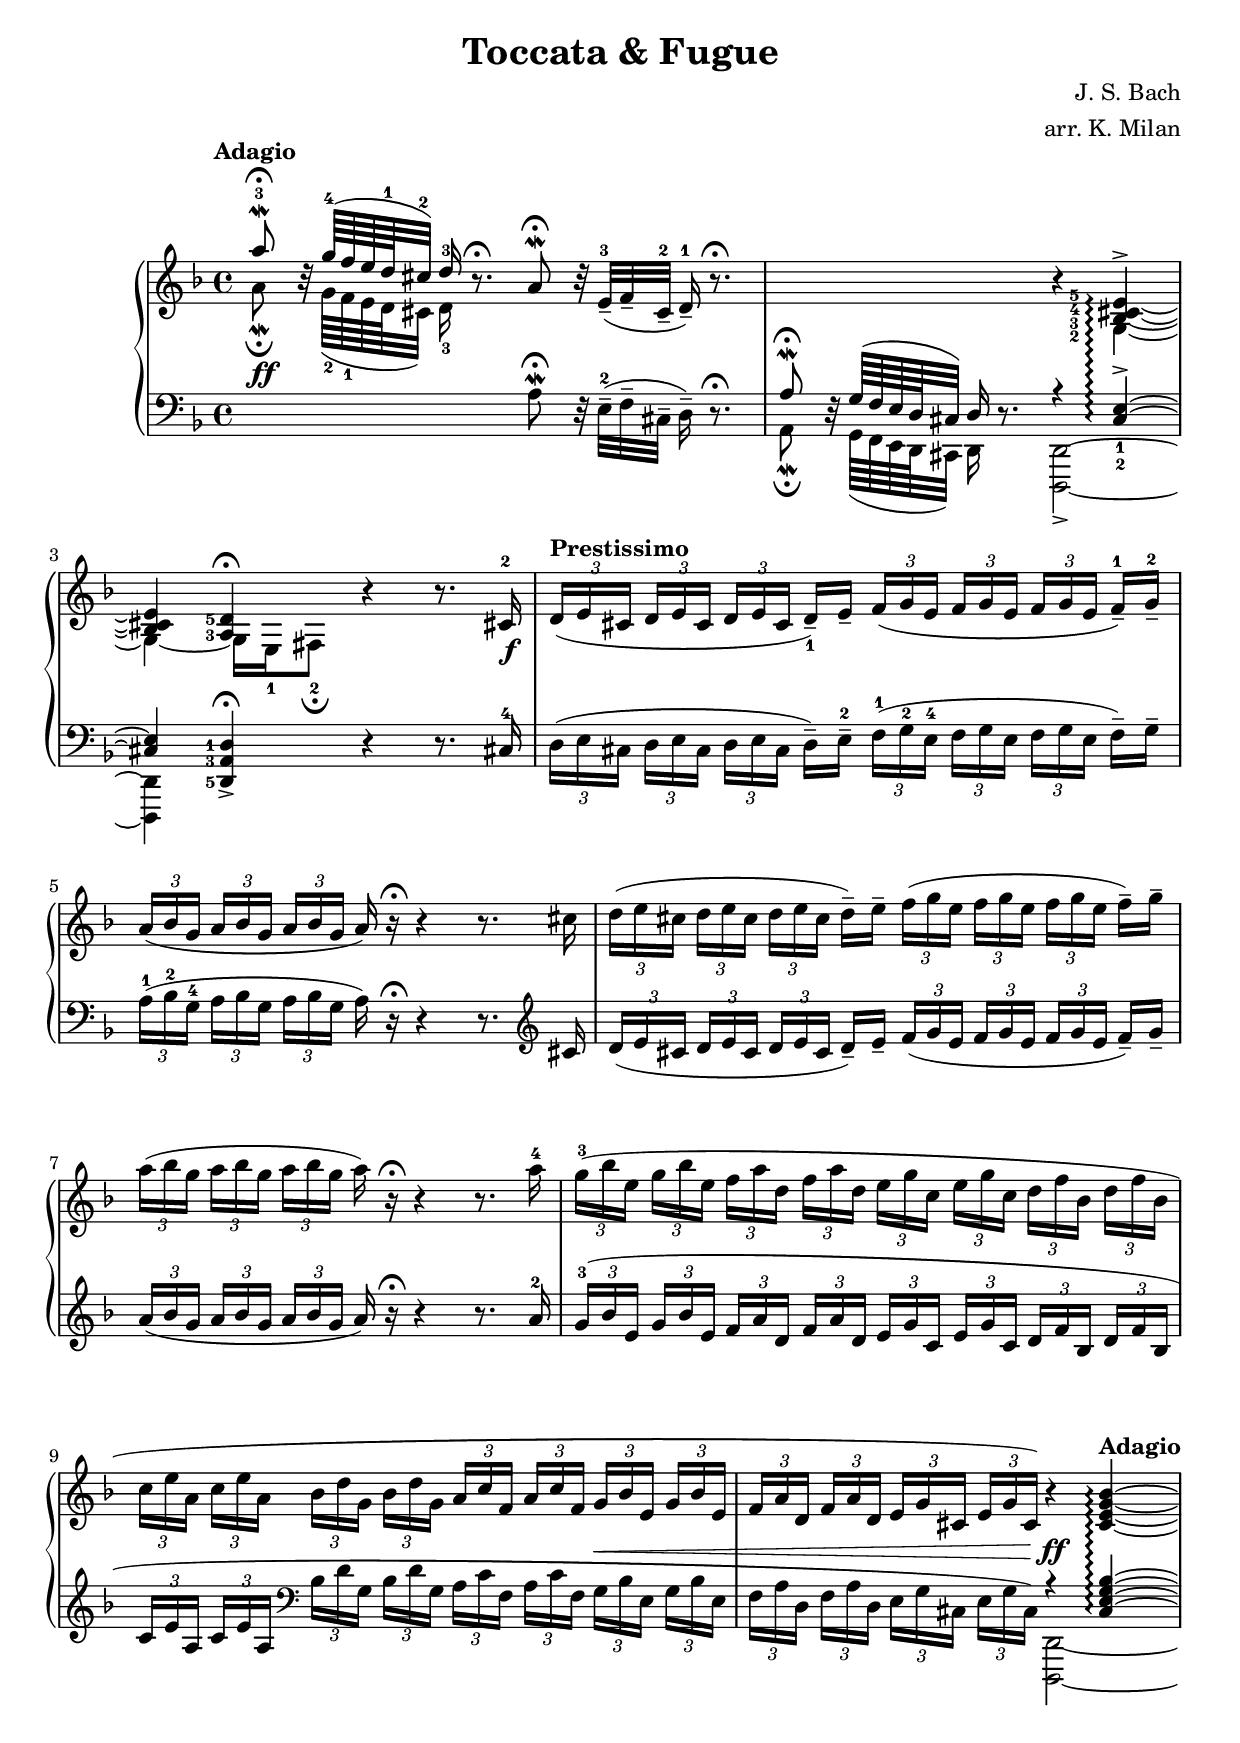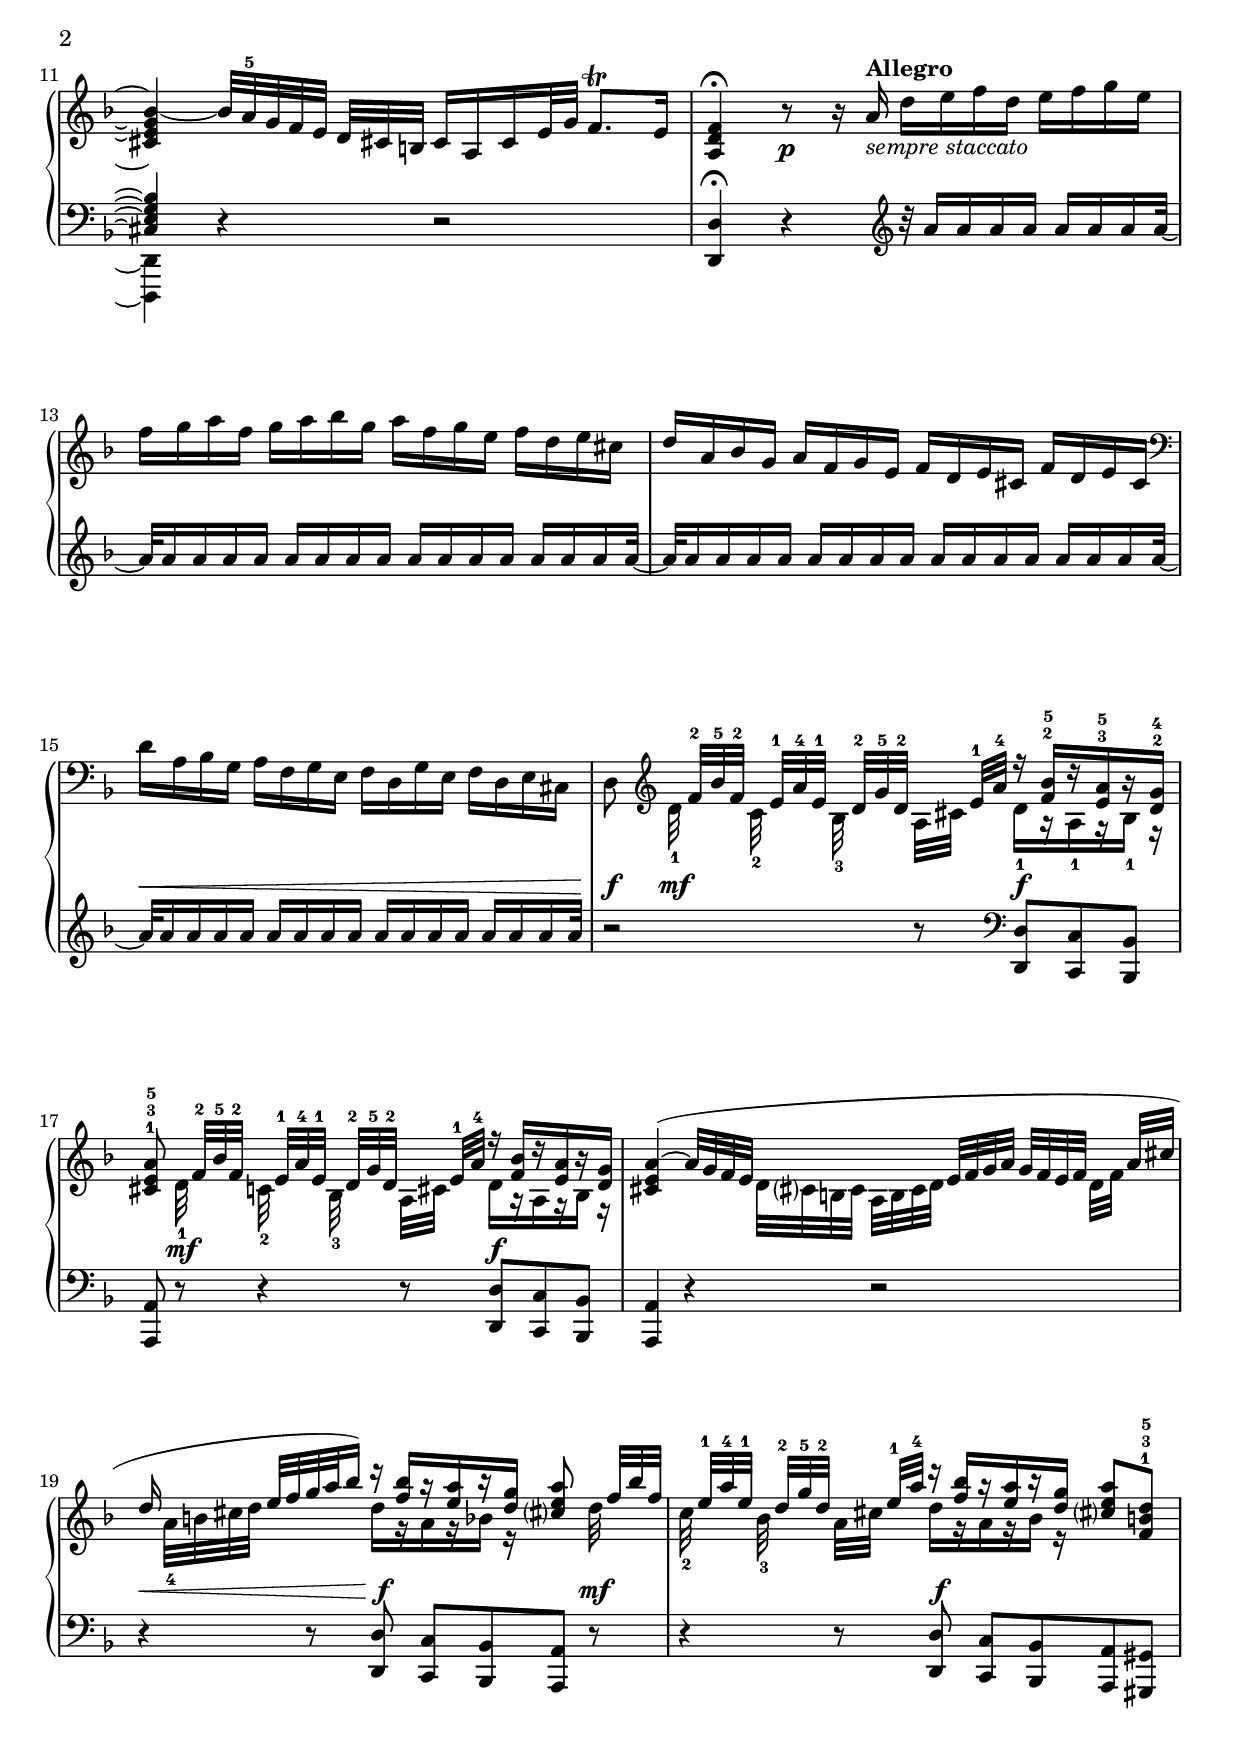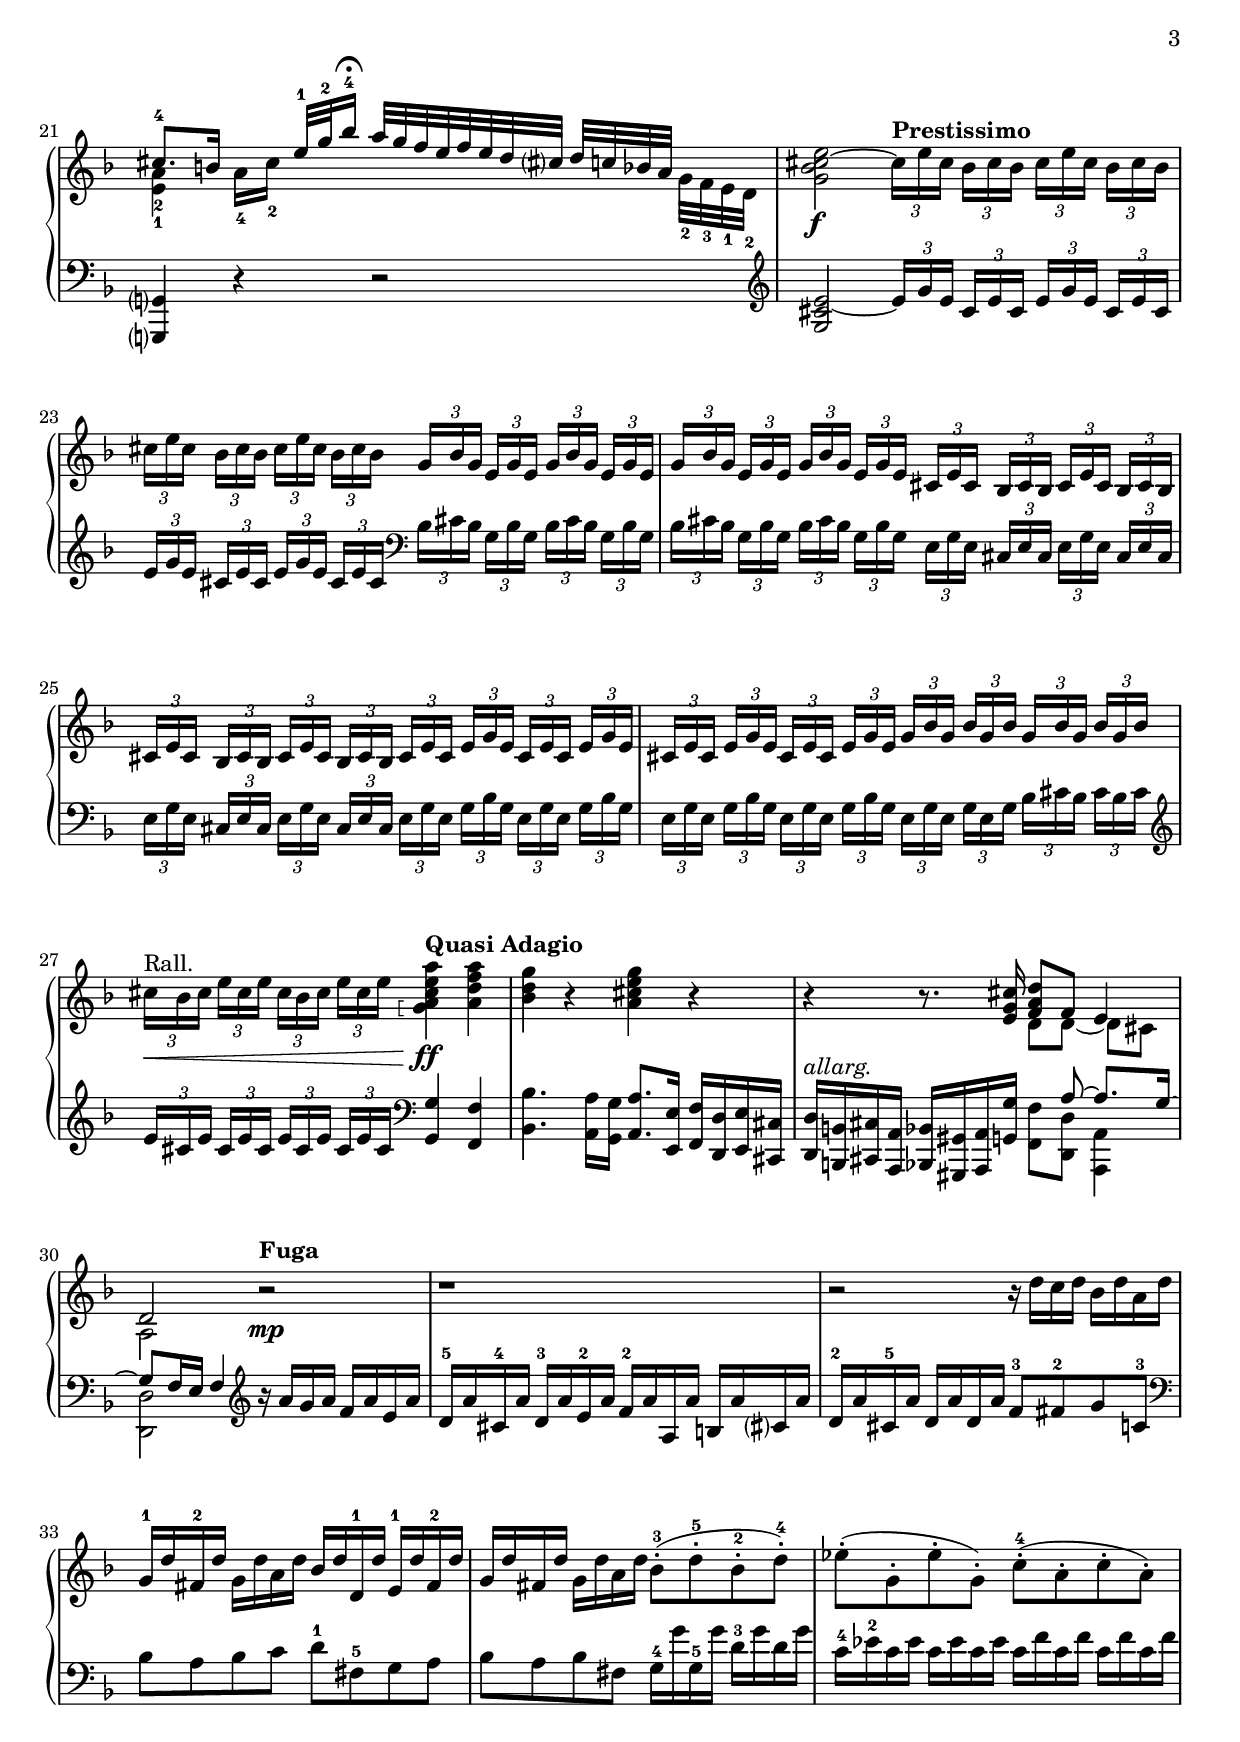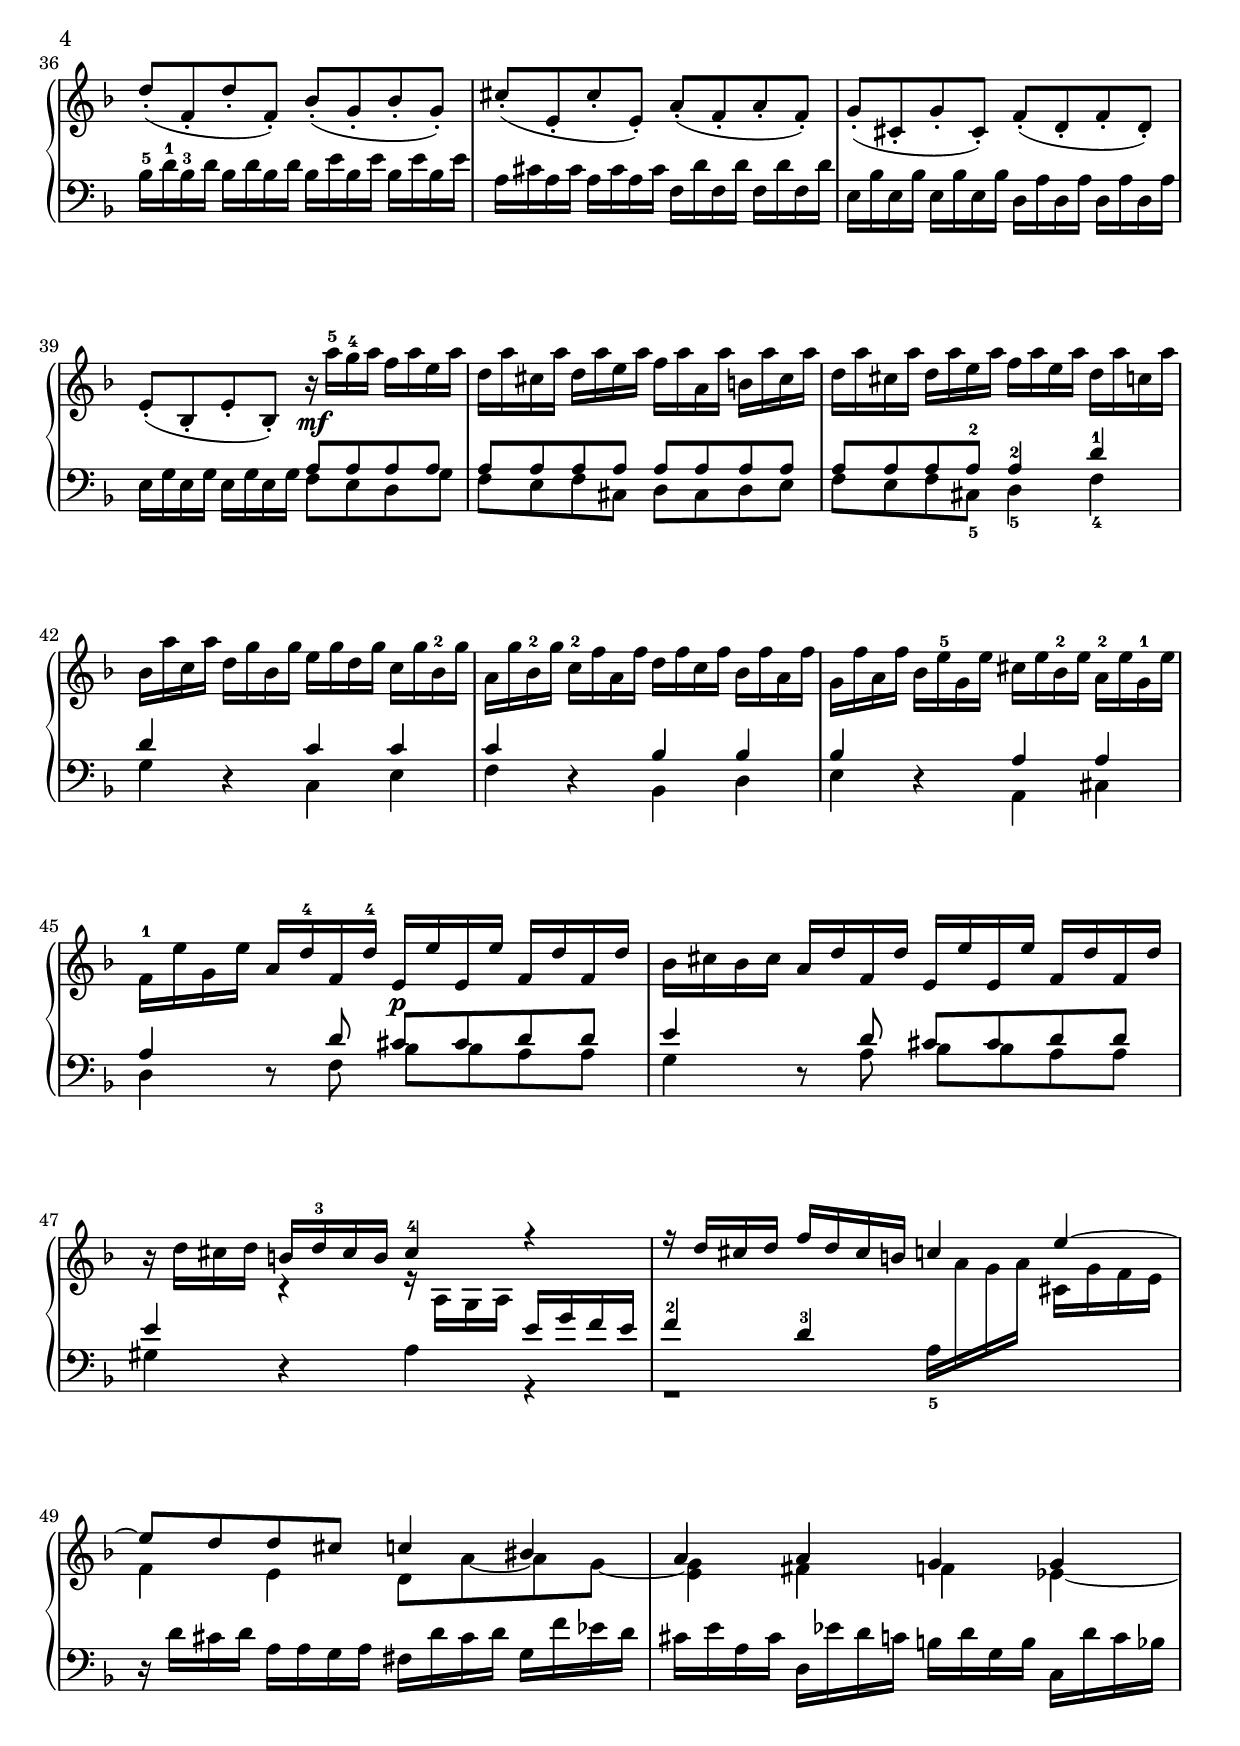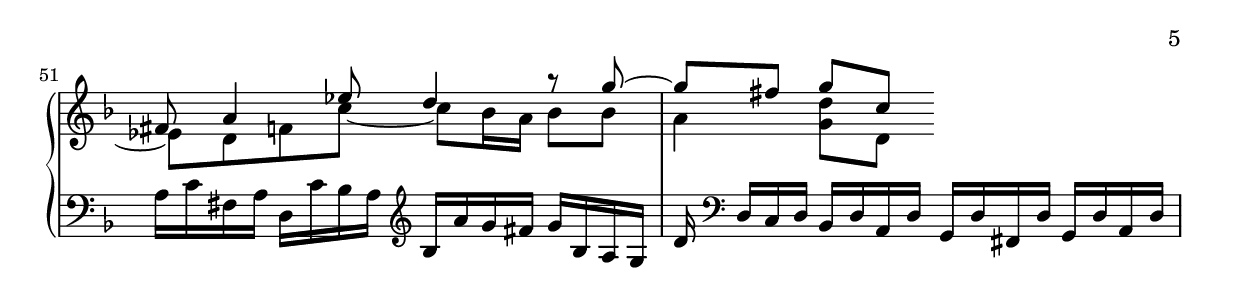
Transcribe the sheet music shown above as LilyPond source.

\version "2.22.1"

\version "2.22.1"


toccata_dyn_intro = {
  s8\ff s4. s2
  s1
  s2 s4 s8. s16\f
}

toccata_rh_intro = \relative c' {
  \clef treble
  \key d \minor
  \time 4/4
  \autoBeamOn
  \tempo "Adagio"
  
  % Measure 1
  <<
    \new Voice { 
      \voiceOne
      a''8-3 \mordent \fermata
      r32 g64([-4 f e d-1 cis32])-2 d16-3 r8. \fermata
    }
    \new Voice {
      \voiceTwo
      a8 \mordent \fermata
      r32 g64([-2 f-1 e d cis32]) d16-3 r8.
    }
  >>
  \oneVoice
  a'8 \mordent \fermata
  r32 e([-3-- f-- cis]-2-- d16)-1--
  r8. \fermata
  
  % Measure 2
  s2
  
  r4
  <<
    \new Voice {
      \voiceOne
      \tieDown
      \set PianoStaff.connectArpeggios = ##t
      \set fingeringOrientations = #'(left)
      
      <bes-3 cis-4 e-5>4->~ \arpeggio
      
      
      <bes cis e>
      
      <a-3 d-5>4 \fermata
      
      % Measure 3
    } 
    \voiceTwo {
      \set fingeringOrientations = #'(left)
      <g-2>~
      % Measure 3
      g~
      
      g16[ e-1 fis8-2] \fermata
      \oneVoice
      r4
      r8.
      \dynamicNeutral
      \clef treble
      cis'16-2
    }
  >>
}

toccata_lh_intro = \relative c {
  \clef bass
  \key d \minor
  \time 4/4
  \autoBeamOn
  
  
  % Measure 1
  \skip 2
  a'8 \mordent \fermata
  r32 e([-2-- f-- cis]-- d16)--
  r8. \fermata
  
  % Measure 2
  <<
    \new Voice { 
      \voiceOne
      
      a'8 \mordent \fermata
      r32 g64([ f e d cis32]) d16 r8.
      \set fingeringOrientations = #'(down)
      r4 <cis-2 e-1>->~\arpeggio 
      
      % Measure 3
      <cis e>
    }
    
    \voiceTwo {
      a8 \mordent \fermata
      r32 g64([ f e d cis32]) d16  r8.
      
      <d^~ d,~>2->
      
      % Measure 3
      <d d,>4
    }
  >>
  \oneVoice
  \set fingeringOrientations = #'(left)
  <d'-1 a-3 d,-5>-> \fermata
  r4 
  r8. cis16-4
  
}

\version "2.22.1"

toccata_dyn_two = {
  \repeat unfold 5 { s1 }
  s2. s4\<
  % Measure 10
  s2
  s2\ff
  s1
}

toccata_rh_two = \relative c' {
  
  \tempo "Prestissimo"
  
  \set fingeringOrientations = #'(down)
  % Measure 4
  \tuplet 3/2 { d16([ e cis] }
  \tuplet 3/2 { d16[ e cis] }
  \tuplet 3/2 { d16[ e cis] }
  <d-1>)[-- e]--
  \tuplet 3/2 { f([ g e] }
  \tuplet 3/2 { f[ g e] }
  \tuplet 3/2 { f[ g e] }
  f)[-1-- g]-2--
  
  % Measure 5
  \tuplet 3/2 { a([ bes g] } 
  \tuplet 3/2 { a[ bes g] } 
  \tuplet 3/2 { a[ bes g] } 
  a) r16 \fermata 
  r4 r8. cis16
  
  % Measure 6
  \tuplet 3/2 { d16([ e cis] }
  \tuplet 3/2 { d16[ e cis] }
  \tuplet 3/2 { d16[ e cis] }
  d)[-- e]--
  \tuplet 3/2 { f([ g e] }
  \tuplet 3/2 { f[ g e] }
  \tuplet 3/2 { f[ g e] }
  f)[-- g]--
  
  % Measure 7
  \tuplet 3/2 { a([ bes g] } 
  \tuplet 3/2 { a[ bes g] } 
  \tuplet 3/2 { a[ bes g] } 
  a) r16 \fermata 
  r4 r8. a16-4
  
  % Measure 8
  \tuplet 3/2 { g([-3 bes e,] }
  \tuplet 3/2 { g[ bes e,] }
  \tuplet 3/2 { f[ a d,] }
  \tuplet 3/2 { f[ a d,] }
  \tuplet 3/2 { e[ g c,] }
  \tuplet 3/2 { e[ g c,] }
  \tuplet 3/2 { d[ f bes,] }
  \tuplet 3/2 { d[ f bes,] }
  
  % Measure 9
  \tuplet 3/2 { c[ e a,] }
  \tuplet 3/2 { c[ e a,] }
  \tuplet 3/2 { bes[ d g,] }
  \tuplet 3/2 { bes[ d g,] }
  \tuplet 3/2 { a[ c f,] }
  \tuplet 3/2 { a[ c f,] }
  \tuplet 3/2 { g[ bes e,] }
  \tuplet 3/2 { g[ bes e,] }
  
  % Measure 10
  \tuplet 3/2 { f[ a d,] }
  \tuplet 3/2 { f[ a d,] }
  \tuplet 3/2 { e[ g cis,] }
  \tuplet 3/2 { e[ g cis,]) }
  r4
  
  \tempo "Adagio"
  <cis e g bes>~ \arpeggio
  
  % Measure 11
  <cis e g bes~>
  bes'32[ a-5 g f e] d[ cis b] cis16[ a cis e32 g] 
  f8.[\trill e16]
}

toccata_lh_two = \relative c {
  % Measure 4
  \tuplet 3/2 { d16([ e cis] }
  \tuplet 3/2 { d16[ e cis] }
  \tuplet 3/2 { d16[ e cis] }
  d)[-- e]-2--
  \tuplet 3/2 { f([-1 g-2 e]-4 }
  \tuplet 3/2 { f[ g e] }
  \tuplet 3/2 { f[ g e] }
  f)[-- g]--
  
  % Measure 5
  \tuplet 3/2 { a([-1 bes-2 g-4] }
  \tuplet 3/2 { a[ bes g] }
  \tuplet 3/2 { a[ bes g] }
  a) r16 \fermata 
  r4 r8. 
  
  \clef treble
  cis16
  
  % Measure 6
  \tuplet 3/2 { d16([ e cis] }
  \tuplet 3/2 { d16[ e cis] }
  \tuplet 3/2 { d16[ e cis] }
  d)[-- e]--
  \tuplet 3/2 { f([ g e] }
  \tuplet 3/2 { f[ g e] }
  \tuplet 3/2 { f[ g e] }
  f)[-- g]--
  
  % Measure 7
  \tuplet 3/2 { a([ bes g] }
  \tuplet 3/2 { a[ bes g] }
  \tuplet 3/2 { a[ bes g] }
  a) r16 \fermata 
  r4 r8. 
  a16-2
  
  % Measure 8
  \tuplet 3/2 { g([-3 bes e,] }
  \tuplet 3/2 { g[ bes e,] }
  \tuplet 3/2 { f[ a d,] }
  \tuplet 3/2 { f[ a d,] }
  \tuplet 3/2 { e[ g c,] }
  \tuplet 3/2 { e[ g c,] }
  \tuplet 3/2 { d[ f bes,] }
  \tuplet 3/2 { d[ f bes,] }
  
  % Measure 9
  \tuplet 3/2 { c[ e a,] }
  \tuplet 3/2 { c[ e a,] }
  \clef bass
  \tuplet 3/2 { bes[ d g,] }
  \tuplet 3/2 { bes[ d g,] }
  \tuplet 3/2 { a[ c f,] }
  \tuplet 3/2 { a[ c f,] }
  \tuplet 3/2 { g[ bes e,] }
  \tuplet 3/2 { g[ bes e,] }
  
  % Measure 10
  \tuplet 3/2 { f[ a d,] }
  \tuplet 3/2 { f[ a d,] }
  \tuplet 3/2 { e[ g cis,] }
  \tuplet 3/2 { e[ g cis,]) }
  
  <<
    \new Voice {
      \voiceOne
      r4
      <cis e g bes>~ \arpeggio
      
      % Measure 11
      <cis e g bes>
    }
    \voiceTwo {
      <d, d,>2~
      
      % Measure 11
      < d d,>4
      
      \oneVoice
      r4 r2
    }
  >>
}

\version "2.22.1"

toccata_dyn_three = {
  s4 s4\p s2
  s1
  s1
  s1\<
  s8\!\f
}

toccata_rh_three = \relative c' {
  % Measure 12
  <f d a>4\fermata r8 r16
  \tempo "Allegro" a16
  _\markup { \italic "sempre staccato" }
  d[ e f d] e[ f g e]
  f[ g a f] g[ a bes g] 
  a[ f g e] f[ d e cis]
  
  % Measure 13
  d[ a bes g] a[ f g e] 
  f[ d e cis] f[ d e cis] 
  \clef bass
  
  % Measure 14
  d[ a bes g] a[ f g e] f[ d g e] f[ d e cis]
}

toccata_lh_three = \relative c {
  % Measure 12
  <d d,>4\fermata
  r4
  \clef treble
  r32 a''16[ a a a] a[ a a a32]~
  
  % Measure 13
  a32[ a16 a a a] a[ a a a] a[ a a a] a[ a a a32]~
  
  % Measure 14
  a32[ a16 a a a] a[ a a a] a[ a a a] a[ a a a32]~
  
  % Measure 15
  a32[ a16 a a a] a[ a a a] a[ a a a] a[ a a a32]
}

\version "2.22.1"

toccata_dyn_four = {
  s8\mf s4.
  s8.\f s8.
  s8
  s8.\mf s8. 
  s8
  s8.\f
  s8. 
  
  % Measure 18
  s1
  
  s4.\<
  s2\!\f
  s8.\mf
  
  s8.
  s8
  s8.\f
  s8.
  s4
  
  % Measure 21
  s1
}

toccata_rh_four = \relative c' {
  % Measure 15
  \autoBeamOff
  d,8 \clef treble
  <<
    \new Voice {
      \voiceOne
      % Measure 16
      \set fingeringOrientations = #'(up)
      s32 f'[-2 bes-5 f]-2 
      s32 e[-1 a-4 e]-1
      s32 d[-2 g-5 d]-2
      s16 e32[-1 a]-4
      r16 <f-2 bes-5>[ 
      r <e-3 a-5>
      r <d-2 g-4>]
      
      % Measure 17
      <cis-1 e-3 a-5>8
      s32 f[-2 bes-5 f]-2 
      s32 e[-1 a-4 e]-1
      s32 d[-2 g-5 d]-2
      s16 e32[-1 a]-4
      r16 <f bes>[ 
      r <e a>
      r <d g>]
      
      % Measure 18
      <a'~ e cis>4(
      a32[ g f e]
      s4
      e32[ f g a]
      g[ f e f]
      s16
      a32[ cis]
      
      % Measure 19
      d16 s8
      e32[ f g a bes16])
      
      r16 <f bes>[ 
      r <e a>
      r <d g>]
      <cis? e a>8
      
      s32 f[ bes f] 
      
      % Measure 20
      s32 e[-1 a-4 e]-1
      s32 d[-2 g-5 d]-2
      s16 e32[-1 a]-4
      r16 <f bes>[ 
      r <e a>
      r <d g>]
      
      <cis? e a>8
      <d-5 b-3 f-1>
      
      % Measure 21
      cis8.[-4 b16] s8 e32[-1 g-2 bes16]-4\fermata
      a32[ g f e f e d cis?] d[ c bes a]
    }
    {
      \voiceTwo 
      % Measure 16 
      d,32-1 s16.
      c32-2 s16.
      bes32-3 s16.
      a32[ cis] s16
      d16-1[ r a-1 r bes-1] r
      
      % Measure 17
      s8 
      d32-1 s16.
      c32-2 s16.
      bes32-3 s16.
      a32[ cis] s16
      d16[ r a r bes] r
      
      % Measure 18
      s4 s8 
      d32[ cis? b cis] 
      a[ b cis d]
      s4
      d32[ f] s16
      
      % Measure 19
      s16 a32[-4 b cis d]
      s8.
      d16[ r a r bes] r
      s8 d32 s16.
      
      % Measure 20
      c32-2 s16.
      bes32-3 s16.
      a32[ cis] s16
      d16[ r a r bes] r
      s4
      
      % Measure 21
      <a-2 e-1>4
      a16[-4 cis]-2 
      s8 s4. 
      g32[-2 f-3 e-1 d-2]
    }
  >>
}

toccata_lh_four = \relative c {
  % Measure 16
  r2 r8
  \clef bass
  <d d,>8[
  <c c,>
  <bes bes,>]
  
  % Measure 17
  <a a,> r8 r4 r8 
  <d d,>8[
  <c c,>
  <bes bes,>]
  
  % Measure 18
  <a a,>4 r4 r2
  
  % Measure 19
  r4 r8
  <d d,>8
  <c c,>[
  <bes bes,>
  <a a,>] r8
  
  % Measure 20
  r4
  r8
  <d d,>8
  <c c,>[
  <bes bes,>
  <a a,>
  <gis gis,>]
  
  % Measure 21
  <g? g,?>4
  r4 r2
}

\version "2.22.1"
toccata_dyn_five = {
  s2\f s2
  \repeat unfold 4 { s1 }
  % Measure 27
  s2\< s2\!\ff
  s1
  s1
  
  % Measure 30
  s2
}


toccata_rh_five = \relative c' {
  % Measure 22
  \oneVoice
  <g' bes cis~ e>2
  \tempo "Prestissimo"
  \tuplet 3/2 { cis16[ e cis] } \tuplet 3/2 { bes[ cis bes] }
  \tuplet 3/2 { cis16[ e cis] } \tuplet 3/2 { bes[ cis bes] }
  
  % Measure 23
  \tuplet 3/2 { cis16[ e cis] } \tuplet 3/2 { bes[ cis bes] }
  \tuplet 3/2 { cis16[ e cis] } \tuplet 3/2 { bes[ cis bes] }
  \tuplet 3/2 { g[ bes g] } \tuplet 3/2 { e[ g e] }
  \tuplet 3/2 { g[ bes g] } \tuplet 3/2 { e[ g e] }
  
  % Measure 24
  \tuplet 3/2 { g[ bes g] } \tuplet 3/2 { e[ g e] }
  \tuplet 3/2 { g[ bes g] } \tuplet 3/2 { e[ g e] }
  \tuplet 3/2 { cis[ e cis] } \tuplet 3/2 { bes[ cis bes] }
  \tuplet 3/2 { cis[ e cis] } \tuplet 3/2 { bes[ cis bes] }
  
  % Measure 25
  \tuplet 3/2 { cis[ e cis] } \tuplet 3/2 { bes[ cis bes] }
  \tuplet 3/2 { cis[ e cis] } \tuplet 3/2 { bes[ cis bes] }
  \tuplet 3/2 { cis[ e cis] } \tuplet 3/2 { e[ g e] }
  \tuplet 3/2 { cis[ e cis] } \tuplet 3/2 { e[ g e] }
  
  % Measure 26
  \tuplet 3/2 { cis[ e cis] } \tuplet 3/2 { e[ g e] }
  \tuplet 3/2 { cis[ e cis] } \tuplet 3/2 { e[ g e] }
  \tuplet 3/2 { g[ bes g] } \tuplet 3/2 { bes[ g bes] }
  \tuplet 3/2 { g[ bes g] } \tuplet 3/2 { bes[ g bes] }
  
  % Measure 27
  
  \tuplet 3/2 { cis[ ^\markup { "Rall." } bes cis] } 
  \tuplet 3/2 { e[ cis e] }
  \tuplet 3/2 { cis[ bes cis] } \tuplet 3/2 { e[ cis e] }
  
  \arpeggioBracket
  \once \override Arpeggio.positions = #'(-1.0 . -1.0)
  \tempo "Quasi Adagio"
  <a e cis a g>4\arpeggio
  <a f d a> 
  
  % Measure 28
  <g d bes> r <g e cis a> r 
  
  % Measure 29
  r r8. <cis, e, g>16 
  <<
    \new Voice {
      \voiceOne
      <f, a d>8[ f]
      e4
      d2
    }
    \voiceTwo {
      d8[ d]~
      d[ cis]
      a2
      \oneVoice
    }
  >>
}


toccata_lh_five = \relative c' {
  % Measure 22
  
  \clef treble
  <e~ cis g>2
  \tuplet 3/2 { e16[ g e] } \tuplet 3/2 { cis[ e cis] }
  \tuplet 3/2 { e[ g e] } \tuplet 3/2 { cis[ e cis] }
  
  % Measure 23
  \tuplet 3/2 { e[ g e] } \tuplet 3/2 { cis[ e cis] }
  \tuplet 3/2 { e[ g e] } \tuplet 3/2 { cis[ e cis] }
  \clef bass
  \tuplet 3/2 { bes[ cis bes] } \tuplet 3/2 { g[ bes g] }
  \tuplet 3/2 { bes[ cis bes] } \tuplet 3/2 { g[ bes g] }
  
  % Measure 24
  \tuplet 3/2 { bes[ cis bes] } \tuplet 3/2 { g[ bes g] }
  \tuplet 3/2 { bes[ cis bes] } \tuplet 3/2 { g[ bes g] }
  \tuplet 3/2 { e[ g e] } \tuplet 3/2 { cis[ e cis] }
  \tuplet 3/2 { e[ g e] } \tuplet 3/2 { cis[ e cis] }
  
  % Measure 25
  \tuplet 3/2 { e[ g e] } \tuplet 3/2 { cis[ e cis] }
  \tuplet 3/2 { e[ g e] } \tuplet 3/2 { cis[ e cis] }
  \tuplet 3/2 { e[ g e] } \tuplet 3/2 { g[ bes g] } 
  \tuplet 3/2 { e[ g e] } \tuplet 3/2 { g[ bes g] } 
  
  % Measure 26
  \tuplet 3/2 { e[ g e] } \tuplet 3/2 { g[ bes g] } 
  \tuplet 3/2 { e[ g e] } \tuplet 3/2 { g[ bes g] } 
  \tuplet 3/2 { e[ g e] } \tuplet 3/2 { g[ e g] }
  \tuplet 3/2 { bes[ cis bes] } \tuplet 3/2 { cis[ bes cis] }
  \clef treble
  
  % Measure 27
  \tuplet 3/2 { e[ cis e] } \tuplet 3/2 { cis[ e cis] }
  \tuplet 3/2 { e[ cis e] } \tuplet 3/2 { cis[ e cis] }
  \clef bass
  <g g,>4
  <f f,>
  <bes bes,>4.
  <a a,>16[ <g g,>]
  
  % Measure 28
  <a a,>8.[ <e e,>16]
  <f f,>[ <d d,> <e e,> <cis cis,>] 
  
  <d d,>[ 
  ^\markup { \italic "allarg." }
  <b b,> <cis cis,> <a a,>] 
  <bes bes,>[ <gis gis,> <a a,> <g' g,>]
  <<
    \new Voice {
      \voiceOne
      s8
      a~ a8.[ g16]~
      g8[ f16 e] f4
    }
    \voiceTwo {
      <f f,>8[ <d d,>]
      <a a,>4 <d d,>2
      
      \oneVoice
    }
  >>
}

\version "2.22.1"


fugue_dyn_one = {
  s2
  \mp
  \repeat unfold 8 { s1 }
  
  % Measure 39
  s2
}

fugue_rh_one = \relative c'' {
  \tempo "Fuga"
  \autoBeamOn
  r2
  
  % Measure 31
  r1
  
  % Measure 32
  r2 r16 d c d bes d a d 
  
  % Measure 33
  g,-1 d' fis,-2 d' g, d' a d bes d d,-1 d' e,-1 d' fis,-2 d' 
  
  % Measure 34
  g, d' fis, d'g, d' a d bes8(-3-. d-5-. bes-2-. d)-4-.
  
  % Measure 35
  ees(-. g,-. ees'-. g,)-. c(-4-. a-. c-. a)-.
  
  % Measure 36
  d(-. f,-. d'-. f,)-. bes(-. g-. bes-. g)-.
  
  % Measure 37
  cis(-. e,-. cis'-. e,)-. a(-. f-. a-. f)-.
  
  % Measure 38
  g(-. cis,-. g'-. cis,)-. f(-. d-. f-. d)-.
  
  e(-. bes-. e-. bes)-.
}

fugue_lh_one = \relative c {
  \clef treble
  \autoBeamOn
  r16 a'' g a f a e a
  
  % Measure 31
  d,-5 a' cis,-4 a' d,-3 a' e-2 a f-2 a a, a' b, a' cis,? a'
  
  % Measure 32
  d,-2 a' cis,-5 a' d, a' d, a' 
  f8-3 fis-2 g c,-3
  
  % Measure 33
  \clef bass
  bes a bes c d-1 fis,-5 g a 
  
  % Measure 34
  bes a bes fis g16-4 g' g,-5 g' d-3 g d g
  
  % Measure 35
  c,-4 ees-2
  \repeat unfold 3 { c ees }
  \repeat unfold 4 { c f }
  
  % Measure 36
  bes,-5 d-1 bes-3 d
  \repeat unfold 2 { bes d }
  \repeat unfold 4 { bes e }
  
  % Measure 37
  \repeat unfold 4 { a, cis }
  \repeat unfold 4 { f, d' }
  
  % Measure 38
  \repeat unfold 4 { e, bes' }
  \repeat unfold 4 { d, a' }
  
  % Measure 39
  \repeat unfold 4 { e g }  
}

\version "2.22.1"


fugue_dyn_two = {
  
  s2
  \mf
  s1 s2
  \repeat unfold 4 { s1 }
  s2\p
  
}

fugue_rh_two = \relative c''{
  r16 a'-5 g-4 a f a e a
  
  % Measure 40
  d, a' cis, a' d, a' e a f a a, a' b, a' cis, a'
  
  % Measure 41
  d, a' cis, a' d, a' e a f a e a d, a' c, a'
  
  % Measure 42
  bes, a' c, a' d, g bes, g' e g d g c, g' bes,-2 g'
  
  % Measure 43
  a, g' bes,-2 g' c,-2 f a, f' d f c f bes, f' a, f'
  
  % Measure 44
  g, f' a, f' bes, e-5 g, e' cis e bes-2 e a,-2 e' g,-1 e'
  
  % Measure 45
  f,-1 e' g, e' a, d-4 f, d'-4 e, e' e,  e' f, d' f, d'
  
  % Measure 46
  bes cis bes cis a d f, d' e, e' e, e' f, d' f, d'
}

fugue_lh_two = \relative c' {
  <<
    \new Voice {
      \voiceOne
      % Measures 39.5 - 41
      \repeat unfold 15 { a8 }
      a-2
      a4-2 d-1
      
      % Measure 42
      d r c c 
      
      % Measure 43
      c r bes bes
      
      % Measure 44
      bes r a a
      
      % Measure 45
      a r8 d cis cis d d
      
      % Measure 46
      e4 r8 d cis cis d d
    }
    \voiceTwo {
      f,8 e d g
      
      % Measure 40
      f e f cis d cis d e
      
      % Measure 41
      f e f cis-5 d4-5 f-4
      
      % Measure 42
      g r c, e 
      
      % Measure 43
      f r bes, d 
      
      % Measure 44
      e r a, cis
      
      % Measure 45
      d r8 f bes bes a a
      
      % Measure 46
      g4 r8 a bes bes a a
    }
  >>
  
}


fugue_dyn_three = {
  
}

fugue_rh_three = \relative c''{
  r16
  d cis d 
  <<
    \new Voice {
      \voiceOne 
      b d-3 cis b cis4-4 r4
      
      % Measure 48
      r16 d cis d f d cis b c4 e~
      
      % Measure 49
      e8 d d cis c4 bis
      
      % Measure 50
      a a g g 
      
      % Measure 51
      fis8 a4 ees'8 d4 r8 g~
      
      % Measure 52
      g[ fis] g c,
    }
    \voiceTwo {
      r4 r16 a, g a s4
      
      % Measure 48
      s2
      \change Staff = "lower1"
      a16-5 \change Staff = "upper1"
      a' g a cis, g' f e
      
      % Measure 49
      f4 e d8 a'~ a g~
      
      % Measure 50
      <g e>4 fis f ees~
      
      % Measure 51
      ees8 d f c'~ c bes16 a bes8 bes
      
      % Measure 52
      a4 <g d'>8 d
    }
  >>
}

fugue_lh_three = \relative c' {
  <<
    \new Voice {
      \voiceOne
      e4 r4 s4 e16 g f e
      
      % Measure 48
      f4-2 d-3 
    }
    \voiceTwo {
      gis,4 r a r
      
      % Measure 48
      r1
      \oneVoice
    }
  >>
  r16 d cis d a a g a fis d' cis d g, f' ees d
  
  % Measure 50
  cis e a, cis d, ees' d c b d g, b c, d' c bes 
  
  % Measure 51
  a c fis, a d, c' bes a 
  \clef treble
  bes a' g fis g bes, a g 
  
  % Measure 52
  d'
  \clef bass
  d,[ c d] bes d a d g, d' fis, d' g, d' a d
  
}

\book {
  \paper { 
%    score-system-spacing =
%    #'((basic-distance . 40)
%       (minimum-distance . 6)
%       (padding . 10)
%       (stretchability . 12))
%    #(set-paper-size "letter portrait")

  }
  
  \header {
    title = "Toccata & Fugue"
%    subtitle = "BWV 565"
    composer = "J. S. Bach"
    arranger = "arr. K. Milan"
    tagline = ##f

  }

  \score {
  
 %   \layout {
 %     #(layout-set-staff-size 18)
 %   }
    
    \new PianoStaff \with {  } <<
      \new Staff = "upper1" \with { 
        \consists "Merge_rests_engraver" 
      } 
      {
        \toccata_rh_intro
        \toccata_rh_two
        \toccata_rh_three
        \toccata_rh_four
        \toccata_rh_five
        \fugue_rh_one
        \fugue_rh_two
        \fugue_rh_three
      }
      
      
      \new Dynamics {
        \toccata_dyn_intro
        \toccata_dyn_two
        \toccata_dyn_three
        \toccata_dyn_four
        \toccata_dyn_five
        \fugue_dyn_one
        \fugue_dyn_two
        \fugue_dyn_three
      }
      
      \new Staff = "lower1" \with { 
        \consists "Merge_rests_engraver" 
      } 
      {
        \toccata_lh_intro
        \toccata_lh_two
        \toccata_lh_three
        \toccata_lh_four
        \toccata_lh_five
        \fugue_lh_one
        \fugue_lh_two
        \fugue_lh_three
      }
      
    >>
  }
}